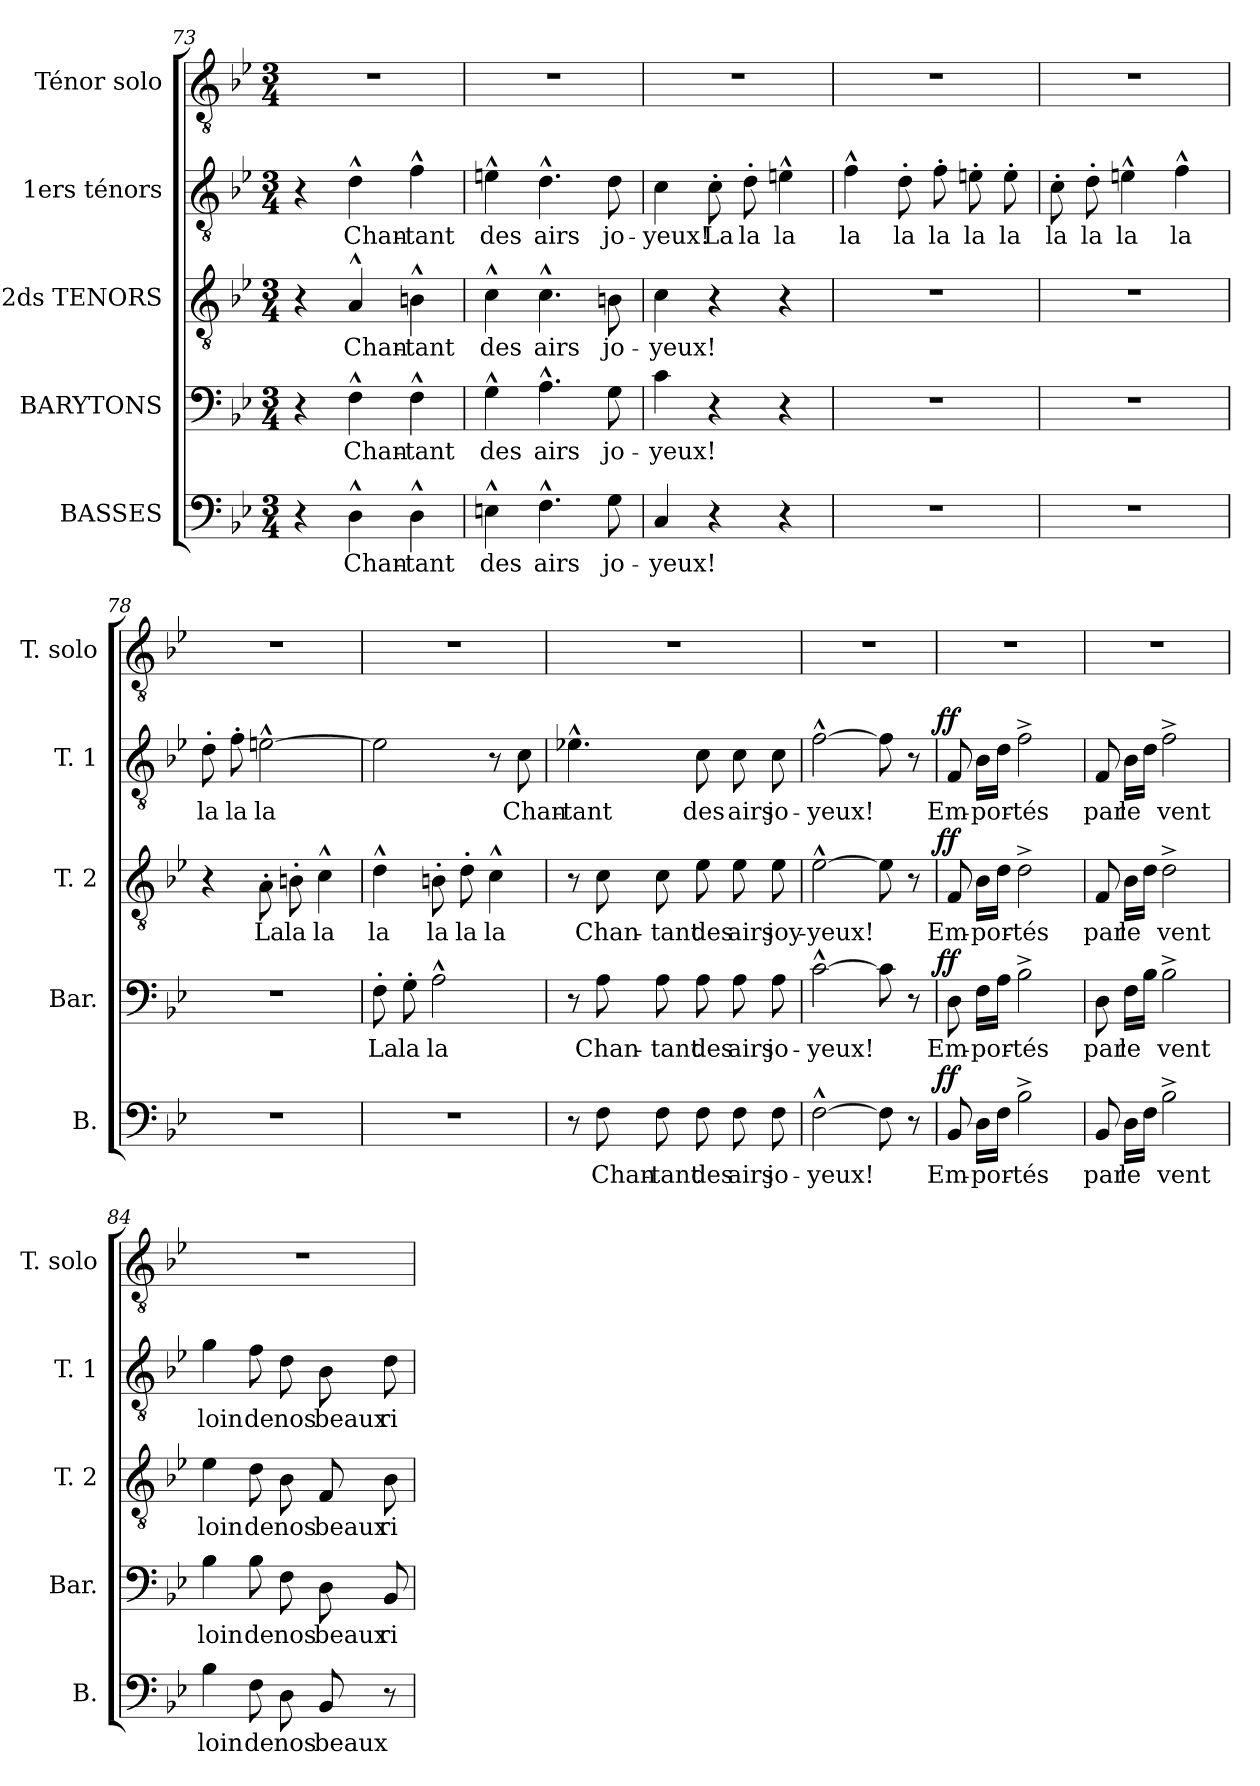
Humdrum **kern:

**kern	**text	**dynam	**kern	**text	**dynam	**kern	**text	**dynam	**kern	**text	**dynam	**kern
*part5	*part5	*part5	*part4	*part4	*part4	*part3	*part3	*part3	*part2	*part2	*part2	*part1
*staff5	*staff5	*staff5	*staff4	*staff4	*staff4	*staff3	*staff3	*staff3	*staff2	*staff2	*staff2	*staff1
*I"BASSES	*	*	*I"BARYTONS	*	*	*I"2ds TENORS	*	*	*I"1ers ténors	*	*	*I"Ténor solo
*I'B.	*	*	*I'Bar.	*	*	*I'T. 2	*	*	*I'T. 1	*	*	*I'T. solo
!!LO:PB:g=z
*clefF4	*	*	*clefF4	*	*	*clefGv2	*	*	*clefGv2	*	*	*clefGv2
*k[b-e-]	*	*	*k[b-e-]	*	*	*k[b-e-]	*	*	*k[b-e-]	*	*	*k[b-e-]
*B-:	*	*	*B-:	*	*	*B-:	*	*	*B-:	*	*	*B-:
*M3/4	*	*	*M3/4	*	*	*M3/4	*	*	*M3/4	*	*	*M3/4
=73	=73	=73	=73	=73	=73	=73	=73	=73	=73	=73	=73	=73
4r	.	.	4r	.	.	4r	.	.	4r	.	.	2.r
4D^^>\	Chan-	.	4F^^>\	Chan-	.	4A^^>/	Chan-	.	4d^^>\	Chan-	.	.
4D^^>\	-tant	.	4F^^>\	-tant	.	4Bn^^>\	-tant	.	4f^^>\	-tant	.	.
=74	=74	=74	=74	=74	=74	=74	=74	=74	=74	=74	=74	=74
4En^^>\	des	.	4G^^>\	des	.	4c^^>\	des	.	4en^^>\	des	.	2.r
4.F^^>\	airs	.	4.A^^>\	airs	.	4.c^^>\	airs	.	4.d^^>\	airs	.	.
8G\	jo-	.	8G\	jo-	.	8Bn\	jo-	.	8d\	jo-	.	.
=75	=75	=75	=75	=75	=75	=75	=75	=75	=75	=75	=75	=75
4C/	-yeux!	.	4c\	-yeux!	.	4c\	-yeux!	.	4c\	-yeux!	.	2.r
4r	.	.	4r	.	.	4r	.	.	8c'>\	La	.	.
.	.	.	.	.	.	.	.	.	8d'>\	la	.	.
4r	.	.	4r	.	.	4r	.	.	4en^^>\	la	.	.
=76	=76	=76	=76	=76	=76	=76	=76	=76	=76	=76	=76	=76
2.r	.	.	2.r	.	.	2.r	.	.	4f^^>\	la	.	2.r
.	.	.	.	.	.	.	.	.	8d'>\	la	.	.
.	.	.	.	.	.	.	.	.	8f'>\	la	.	.
.	.	.	.	.	.	.	.	.	8en'>\	la	.	.
.	.	.	.	.	.	.	.	.	8e'>\	la	.	.
=77	=77	=77	=77	=77	=77	=77	=77	=77	=77	=77	=77	=77
2.r	.	.	2.r	.	.	2.r	.	.	8c'>\	la	.	2.r
.	.	.	.	.	.	.	.	.	8d'>\	la	.	.
.	.	.	.	.	.	.	.	.	4en^^>\	la	.	.
.	.	.	.	.	.	.	.	.	4f^^>\	la	.	.
!!LO:LB:g=z
=78	=78	=78	=78	=78	=78	=78	=78	=78	=78	=78	=78	=78
2.r	.	.	2.r	.	.	4r	.	.	8d'>\	la	.	2.r
.	.	.	.	.	.	.	.	.	8f'>\	la	.	.
.	.	.	.	.	.	8A'<\	La	.	[2en^^>\	la	.	.
.	.	.	.	.	.	8Bn'>\	la	.	.	.	.	.
.	.	.	.	.	.	4c^^>\	la	.	.	.	.	.
=79	=79	=79	=79	=79	=79	=79	=79	=79	=79	=79	=79	=79
2.r	.	.	8F'>\	La	.	4d^^>\	la	.	2e\]	.	.	2.r
.	.	.	8G'>\	la	.	.	.	.	.	.	.	.
.	.	.	2A^^>\	la	.	8Bn'>\	la	.	.	.	.	.
.	.	.	.	.	.	8d'>\	la	.	.	.	.	.
.	.	.	.	.	.	4c^^>\	la	.	8r	.	.	.
.	.	.	.	.	.	.	.	.	8c\	Chan-	.	.
=80	=80	=80	=80	=80	=80	=80	=80	=80	=80	=80	=80	=80
8r	.	.	8r	.	.	8r	.	.	4.e-X^^>\	-tant	.	2.r
8F\	Chan-	.	8A\	Chan-	.	8c\	Chan-	.	.	.	.	.
8F\	-tant	.	8A\	-tant	.	8c\	-tant	.	.	.	.	.
8F\	des	.	8A\	des	.	8e-\	des	.	8c\	des	.	.
8F\	airs	.	8A\	airs	.	8e-\	airs	.	8c\	airs	.	.
8F\	jo-	.	8A\	jo-	.	8e-\	joy-	.	8c\	jo-	.	.
=81	=81	=81	=81	=81	=81	=81	=81	=81	=81	=81	=81	=81
[2F^^>\	-yeux!	.	[2c^^>\	-yeux!	.	[2e-^^>\	-yeux!	.	[2f^^>\	-yeux!	.	2.r
8F\]	.	.	8c\]	.	.	8e-\]	.	.	8f\]	.	.	.
8r	.	.	8r	.	.	8r	.	.	8r	.	.	.
!!LO:LB:g=z
=82	=82	=82	=82	=82	=82	=82	=82	=82	=82	=82	=82	=82
!	!	!LO:DY:b:cj	!	!	!LO:DY:b:cj	!	!	!LO:DY:b:cj	!	!	!LO:DY:b:cj	!
8BB-/	Em-	ff	8D\	Em-	ff	8F/	Em-	ff	8F/	Em-	ff	2.r
16D\LL	-por-	.	16F\LL	-por-	.	16B-\LL	-por-	.	16B-\LL	-por-	.	.
16F\JJ	.	.	16A\JJ	.	.	16d\JJ	.	.	16d\JJ	.	.	.
2B-^<\	-tés	.	2B-^<\	-tés	.	2d^>\	-tés	.	2f^>\	-tés	.	.
=83	=83	=83	=83	=83	=83	=83	=83	=83	=83	=83	=83	=83
8BB-/	par	.	8D\	par	.	8F/	par	.	8F/	par	.	2.r
16D\LL	le	.	16F\LL	le	.	16B-\LL	le	.	16B-\LL	le	.	.
16F\JJ	.	.	16B-\JJ	.	.	16d\JJ	.	.	16d\JJ	.	.	.
2B-^>\	vent	.	2B-^>\	vent	.	2d^>\	vent	.	2f^>\	vent	.	.
=84	=84	=84	=84	=84	=84	=84	=84	=84	=84	=84	=84	=84
4B-\	loin	.	4B-\	loin	.	4e-\	loin	.	4g\	loin	.	2.r
8F\	de	.	8B-\	de	.	8d\	de	.	8f\	de	.	.
8D\	nos	.	8F\	nos	.	8B-\	nos	.	8d\	nos	.	.
8BB-/	beaux	.	8D\	beaux	.	8F/	beaux	.	8B-\	beaux	.	.
8r	.	.	8BB-/	ri-	.	8B-\	ri-	.	8d\	ri-	.	.
=	=	=	=	=	=	=	=	=	=	=	=	=
*-	*-	*-	*-	*-	*-	*-	*-	*-	*-	*-	*-	*-
